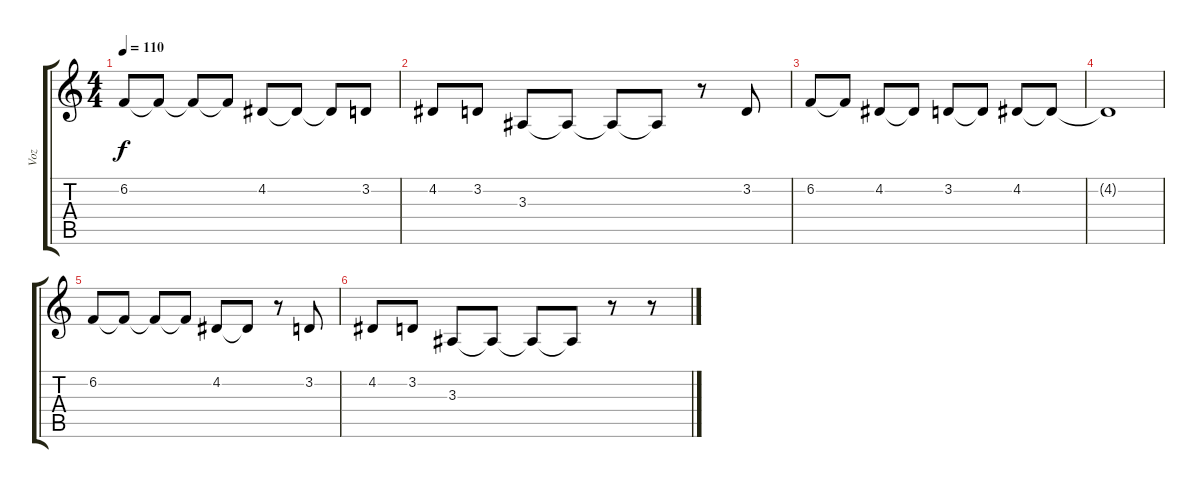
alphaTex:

\track ("Voz" "Voz") {instrument choiraahs}
\staff {score tabs}
\tuning (E4 B3 G3 D3 A2 E2) {hide}
\ts (4 4)
\tempo 110
\clef g2
\ks c
6.2.8{dy f} 6.2{t}.8 6.2{t}.8 6.2{t}.8 4.2.8 4.2{t}.8 4.2{t}.8 3.2.8 |
4.2.8 3.2.8 3.3.8 3.3{t}.8 3.3{t}.8 3.3{t}.8 r.8 3.2.8 |
6.2.8 6.2{t}.8 4.2.8 4.2{t}.8 3.2.8 3.2{t}.8 4.2.8 4.2{t}.8 |
4.2{t}.1 |
6.2.8 6.2{t}.8 6.2{t}.8 6.2{t}.8 4.2.8 4.2{t}.8 r.8 3.2.8 |
4.2.8 3.2.8 3.3.8 3.3{t}.8 3.3{t}.8 3.3{t}.8 r.8 r.8
